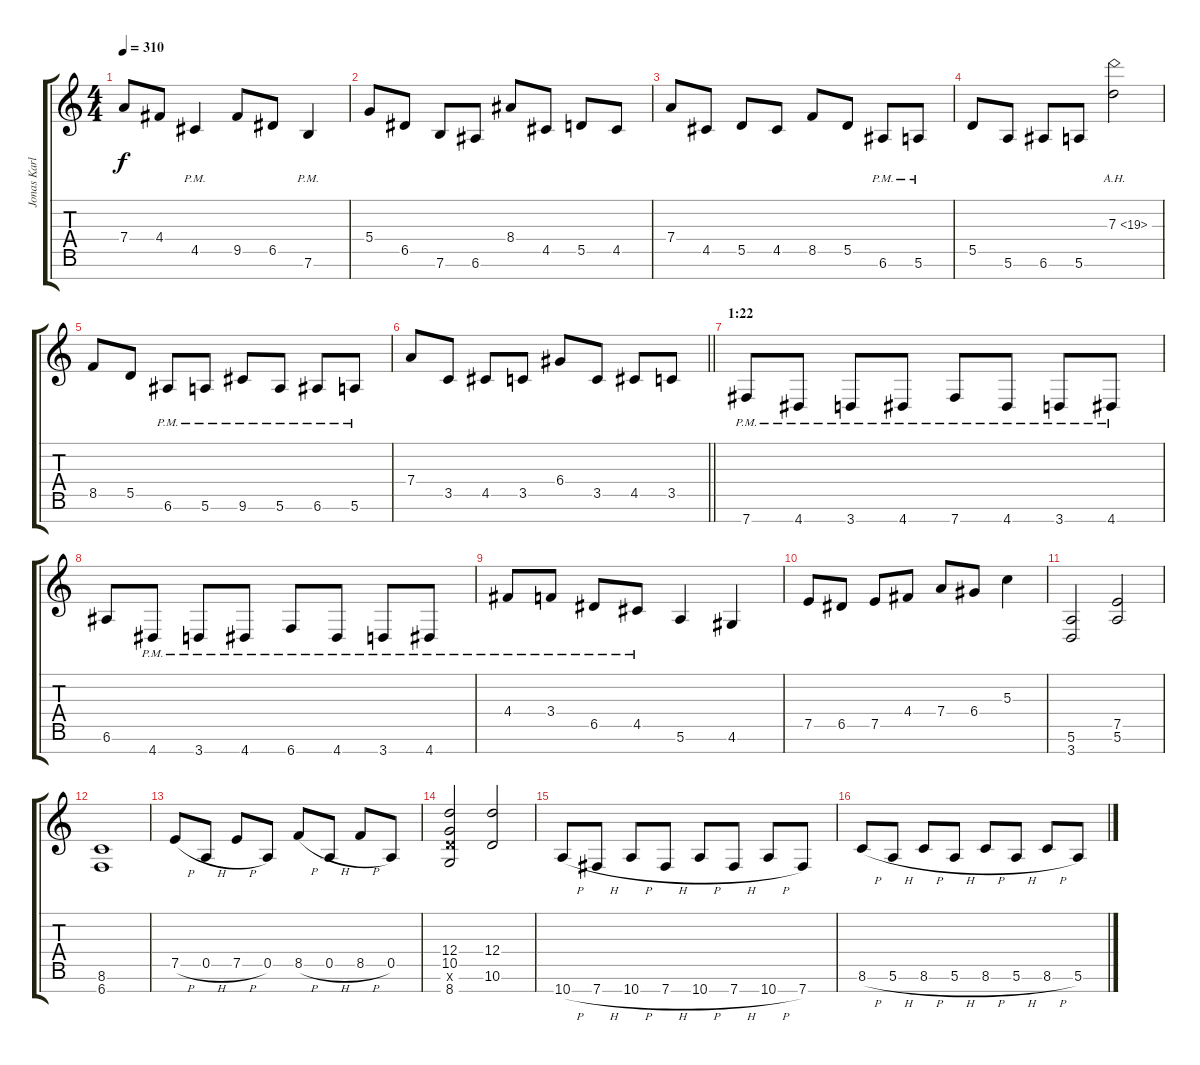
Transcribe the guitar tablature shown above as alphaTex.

\track ("Jonas Karlsson" "Jonas Karl") {instrument distortionguitar}
\staff {score tabs}
\tuning (E4 B3 G3 D3 A2 E2 B1) {hide}
\ts (4 4)
\tempo 310
\clef g2
\ks c
7.4.8{dy f} 4.4.8 4.5{pm}.4 9.5.8 6.5.8 7.6{pm}.4 |
5.4.8 6.5.8 7.6.8 6.6.8 8.4.8 4.5.8 5.5.8 4.5.8 |
7.4.8 4.5.8 5.5.8 4.5.8 8.5.8 5.5.8 6.6{pm}.8 5.6{pm}.8 |
5.5.8 5.6.8 6.6.8 5.6.8 7.3{ah 12}.2 |
8.5.8 5.5.8 6.6{pm}.8 5.6{pm}.8 9.6{pm}.8 5.6{pm}.8 6.6{pm}.8 5.6{pm}.8 |
\barLineRight lightlight
7.4.8 3.5.8 4.5.8 3.5.8 6.4.8 3.5.8 4.5.8 3.5.8 |
\section ("" "1:22")
7.7{pm}.8 4.7{pm}.8 3.7{pm}.8 4.7{pm}.8 7.7{pm}.8 4.7{pm}.8 3.7{pm}.8 4.7{pm}.8 |
6.6.8 4.7{pm}.8 3.7{pm}.8 4.7{pm}.8 6.7{pm}.8 4.7{pm}.8 3.7{pm}.8 4.7{pm}.8 |
4.4{pm}.8 3.4{pm}.8 6.5{pm}.8 4.5{pm}.8 5.6.4 4.6.4 |
7.5.8 6.5.8 7.5.8 4.4.8 7.4.8 6.4.8 5.3.4 |
(5.6 3.7).2 (7.5 5.6).2 |
(8.6 6.7).1 |
7.5{h}.8 0.5{h}.8 7.5{h}.8 0.5.8 8.5{h}.8 0.5{h}.8 8.5{h}.8 0.5.8 |
(12.4 10.5 10.6{x} 8.7).2 (12.4 10.6).2 |
10.7{h}.8 7.7{h}.8 10.7{h}.8 7.7{h}.8 10.7{h}.8 7.7{h}.8 10.7{h}.8 7.7.8 |
8.6{h}.8 5.6{h}.8 8.6{h}.8 5.6{h}.8 8.6{h}.8 5.6{h}.8 8.6{h}.8 5.6.8
